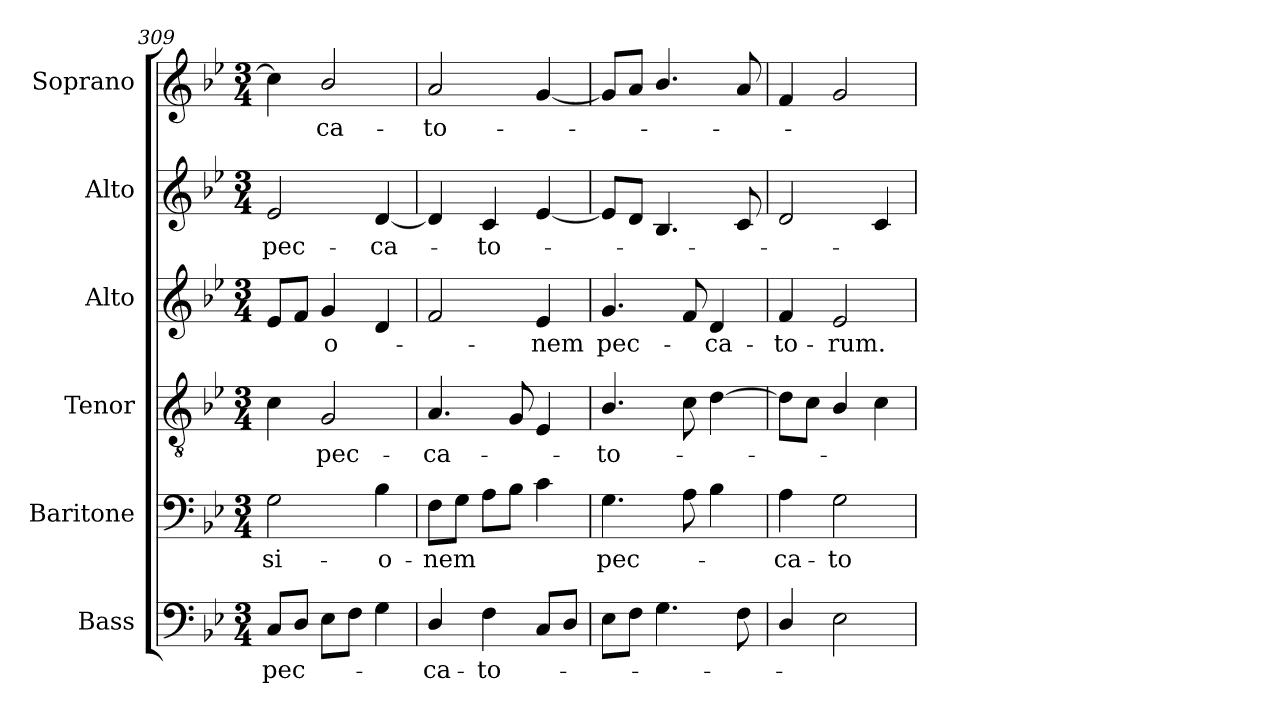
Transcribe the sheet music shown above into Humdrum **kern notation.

**kern	**text	**kern	**text	**kern	**text	**kern	**text	**kern	**text	**kern	**text
*part6	*part6	*part5	*part5	*part4	*part4	*part3	*part3	*part2	*part2	*part1	*part1
*staff6	*staff6	*staff5	*staff5	*staff4	*staff4	*staff3	*staff3	*staff2	*staff2	*staff1	*staff1
*I"Bass	*	*I"Baritone	*	*I"Tenor	*	*I"Alto	*	*I"Alto	*	*I"Soprano	*
*I'B.	*	*I'Bar.	*	*I'T.	*	*I'A.	*	*I'A.	*	*I'S.	*
*clefF4	*	*clefF4	*	*clefGv2	*	*clefG2	*	*clefG2	*	*clefG2	*
*	*	*	*	*ITrd7c12	*	*	*	*	*	*	*
*k[b-e-]	*	*k[b-e-]	*	*k[b-e-]	*	*k[b-e-]	*	*k[b-e-]	*	*k[b-e-]	*
*B-:	*	*B-:	*	*B-:	*	*B-:	*	*B-:	*	*B-:	*
*M3/4	*	*M3/4	*	*M3/4	*	*M3/4	*	*M3/4	*	*M3/4	*
=309	=309	=309	=309	=309	=309	=309	=309	=309	=309	=309	=309
!	!LO:LY:b:color=#000000	!	!	!	!	!	!	!	!	!	!
!	!	!	!LO:LY:b:color=#000000	!	!	!	!	!	!	!	!
!	!	!	!	!	!	!	!	!	!LO:LY:b:color=#000000	!	!
8Ci/L	pec-	2Gi\	-si-	4Ci\	.	8e-i/L	.	2e-i/	pec-	4cci\]	.
8Di/J	.	.	.	.	.	8fi/J	.	.	.	.	.
!	!	!	!	!	!LO:LY:b:color=#000000	!	!	!	!	!	!
!	!	!	!	!	!	!	!LO:LY:b:color=#000000	!	!	!	!
!	!	!	!	!	!	!	!	!	!	!	!LO:LY:b:color=#000000
8E-i\L	.	.	.	2GGi/	pec-	4gi/	-o-	.	.	2b-i/	-ca-
8Fi\J	.	.	.	.	.	.	.	.	.	.	.
!	!	!	!LO:LY:b:color=#000000	!	!	!	!	!	!	!	!
!	!	!	!	!	!	!	!	!	!LO:LY:b:color=#000000	!	!
4Gi\	.	4B-i\	-o-	.	.	4di/	.	[4di/	-ca-	.	.
!!LO:PB:g=z
=310	=310	=310	=310	=310	=310	=310	=310	=310	=310	=310	=310
!	!LO:LY:b:color=#000000	!	!	!	!	!	!	!	!	!	!
!	!	!	!LO:LY:b:color=#000000	!	!	!	!	!	!	!	!
!	!	!	!	!	!LO:LY:b:color=#000000	!	!	!	!	!	!
!	!	!	!	!	!	!	!	!	!	!	!LO:LY:b:color=#000000
4Di/	-ca-	8Fi\L	-nem	4.AAi/	-ca-	2fi/	.	4di/]	.	2ai/	-to-
.	.	8Gi\J	.	.	.	.	.	.	.	.	.
!	!LO:LY:b:color=#000000	!	!	!	!	!	!	!	!	!	!
!	!	!	!	!	!	!	!	!	!LO:LY:b:color=#000000	!	!
4Fi\	-to-	8Ai\L	.	.	.	.	.	4ci/	-to-	.	.
.	.	8B-i\J	.	8GGi/	.	.	.	.	.	.	.
!	!	!	!	!	!	!	!LO:LY:b:color=#000000	!	!	!	!
8Ci/L	.	4ci\	.	4EE-i/	.	4e-i/	-nem	[4e-i/	.	[4gi/	.
8Di/J	.	.	.	.	.	.	.	.	.	.	.
=311	=311	=311	=311	=311	=311	=311	=311	=311	=311	=311	=311
!	!	!	!LO:LY:b:color=#000000	!	!	!	!	!	!	!	!
!	!	!	!	!	!LO:LY:b:color=#000000	!	!	!	!	!	!
!	!	!	!	!	!	!	!LO:LY:b:color=#000000	!	!	!	!
8E-i\L	.	4.Gi\	pec-	4.BB-i/	-to-	4.gi/	pec-	8e-i/L]	.	8gi/L]	.
8Fi\J	.	.	.	.	.	.	.	8di/J	.	8ai/J	.
4.Gi\	.	.	.	.	.	.	.	4.B-i/	.	4.b-i/	.
.	.	8Ai\	.	8Ci\	.	8fi/	.	.	.	.	.
!	!	!	!	!	!	!	!LO:LY:b:color=#000000	!	!	!	!
.	.	4B-i\	.	[4Di\	.	4di/	-ca-	.	.	.	.
8Fi\	.	.	.	.	.	.	.	8ci/	.	8ai/	.
=312	=312	=312	=312	=312	=312	=312	=312	=312	=312	=312	=312
!	!	!	!LO:LY:b:color=#000000	!	!	!	!	!	!	!	!
!	!	!	!	!	!	!	!LO:LY:b:color=#000000	!	!	!	!
4Di/	.	4Ai\	-ca-	8Di\L]	.	4fi/	-to-	2di/	.	4fi/	.
.	.	.	.	8Ci\J	.	.	.	.	.	.	.
!	!	!	!LO:LY:b:color=#000000	!	!	!	!	!	!	!	!
!	!	!	!	!	!	!	!LO:LY:b:color=#000000	!	!	!	!
2E-i\	.	2Gi\	-to-	4BB-i/	.	2e-i/	-rum.	.	.	2gi/	.
.	.	.	.	4Ci\	.	.	.	4ci/	.	.	.
=	=	=	=	=	=	=	=	=	=	=	=
*-	*-	*-	*-	*-	*-	*-	*-	*-	*-	*-	*-
